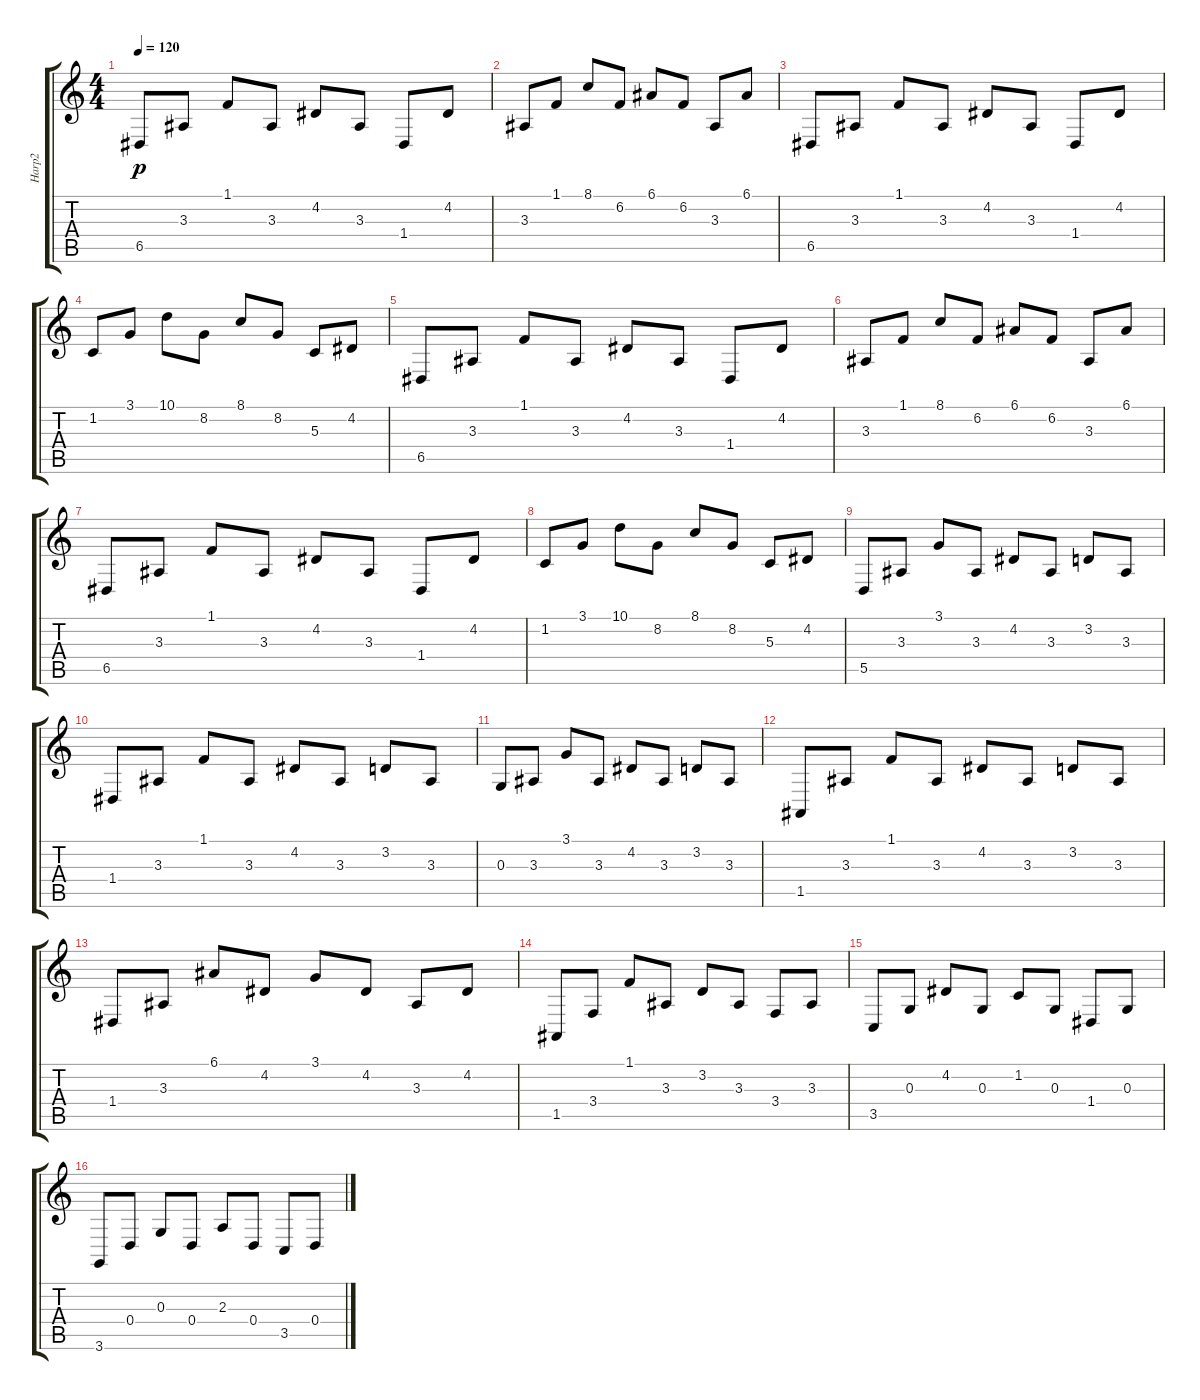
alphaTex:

\track ("Harp2" "Harp2") {instrument orchestralharp}
\staff {score tabs}
\tuning (E4 B3 G3 D3 A2 E2) {hide}
\ts (4 4)
\tempo 120
\clef g2
\ks c
6.5.8{dy p} 3.3.8 1.1.8 3.3.8 4.2.8 3.3.8 1.4.8 4.2.8 |
3.3.8 1.1.8 8.1.8 6.2.8 6.1.8 6.2.8 3.3.8 6.1.8 |
6.5.8 3.3.8 1.1.8 3.3.8 4.2.8 3.3.8 1.4.8 4.2.8 |
1.2.8 3.1.8 10.1.8 8.2.8 8.1.8 8.2.8 5.3.8 4.2.8 |
6.5.8 3.3.8 1.1.8 3.3.8 4.2.8 3.3.8 1.4.8 4.2.8 |
3.3.8 1.1.8 8.1.8 6.2.8 6.1.8 6.2.8 3.3.8 6.1.8 |
6.5.8 3.3.8 1.1.8 3.3.8 4.2.8 3.3.8 1.4.8 4.2.8 |
1.2.8 3.1.8 10.1.8 8.2.8 8.1.8 8.2.8 5.3.8 4.2.8 |
5.5.8 3.3.8 3.1.8 3.3.8 4.2.8 3.3.8 3.2.8 3.3.8 |
1.4.8 3.3.8 1.1.8 3.3.8 4.2.8 3.3.8 3.2.8 3.3.8 |
0.3.8 3.3.8 3.1.8 3.3.8 4.2.8 3.3.8 3.2.8 3.3.8 |
1.5.8 3.3.8 1.1.8 3.3.8 4.2.8 3.3.8 3.2.8 3.3.8 |
1.4.8 3.3.8 6.1.8 4.2.8 3.1.8 4.2.8 3.3.8 4.2.8 |
1.5.8 3.4.8 1.1.8 3.3.8 3.2.8 3.3.8 3.4.8 3.3.8 |
3.5.8 0.3.8 4.2.8 0.3.8 1.2.8 0.3.8 1.4.8 0.3.8 |
3.6.8 0.4.8 0.3.8 0.4.8 2.3.8 0.4.8 3.5.8 0.4.8
